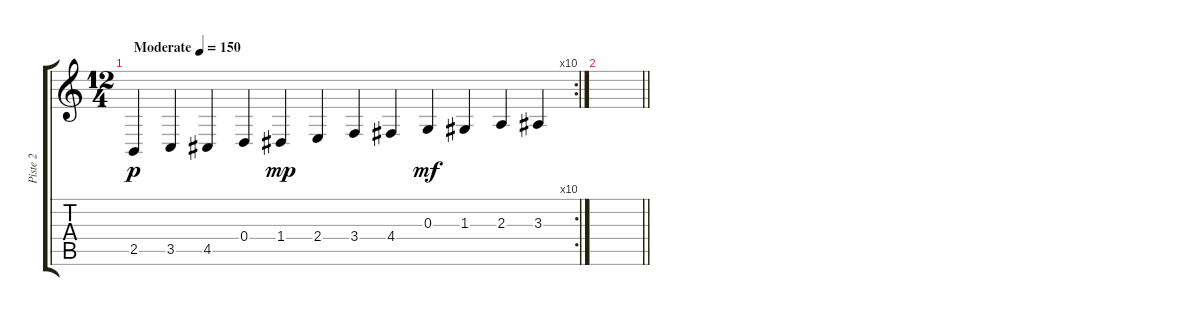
\track ("Piste 2" "Piste 2") {instrument acousticgrandpiano}
\staff {score tabs}
\tuning (E4 B3 G3 D3 A2 E2) {hide}
\rc 10
\ts (12 4)
\tempo (150 "Moderate")
\clef g2
\ks c
2.5.4{dy p instrument acousticgrandpiano} 3.5.4 4.5.4 0.4.4 1.4.4{dy mp} 2.4.4 3.4.4 4.4.4 0.3.4{dy mf} 1.3.4 2.3.4 3.3.4 |
\barLineRight lightlight
